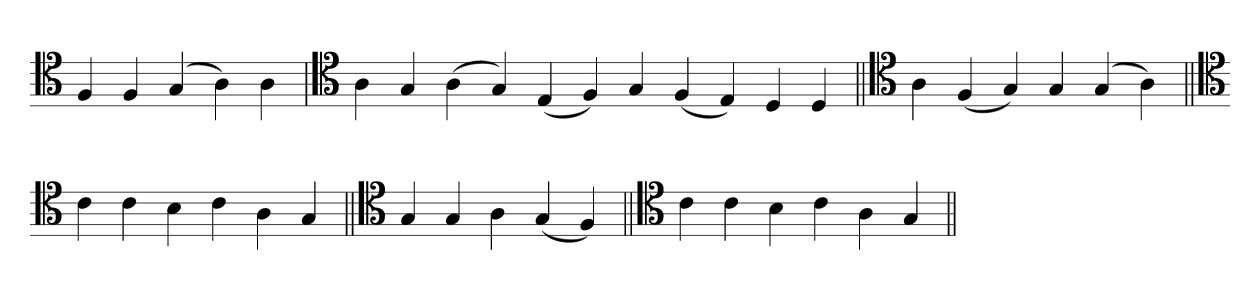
**kern
*part1
*staff1
*clefC4
=
4F
4F
(4G
4A)
4A
=`
*clefC4
4A
4G
(4A
4G)
(4E
4F)
4G
(4F
4E)
4D
4D
=||
*clefC4
4A
(4F
4G)
4G
(4G
4A)
=||
*clefC4
4c
4c
4B
4c
4A
4G
=||
*clefC4
4G
4G
4A
(4G
4F)
=||
*clefC4
4c
4c
4B
4c
4A
4G
=||
*-
